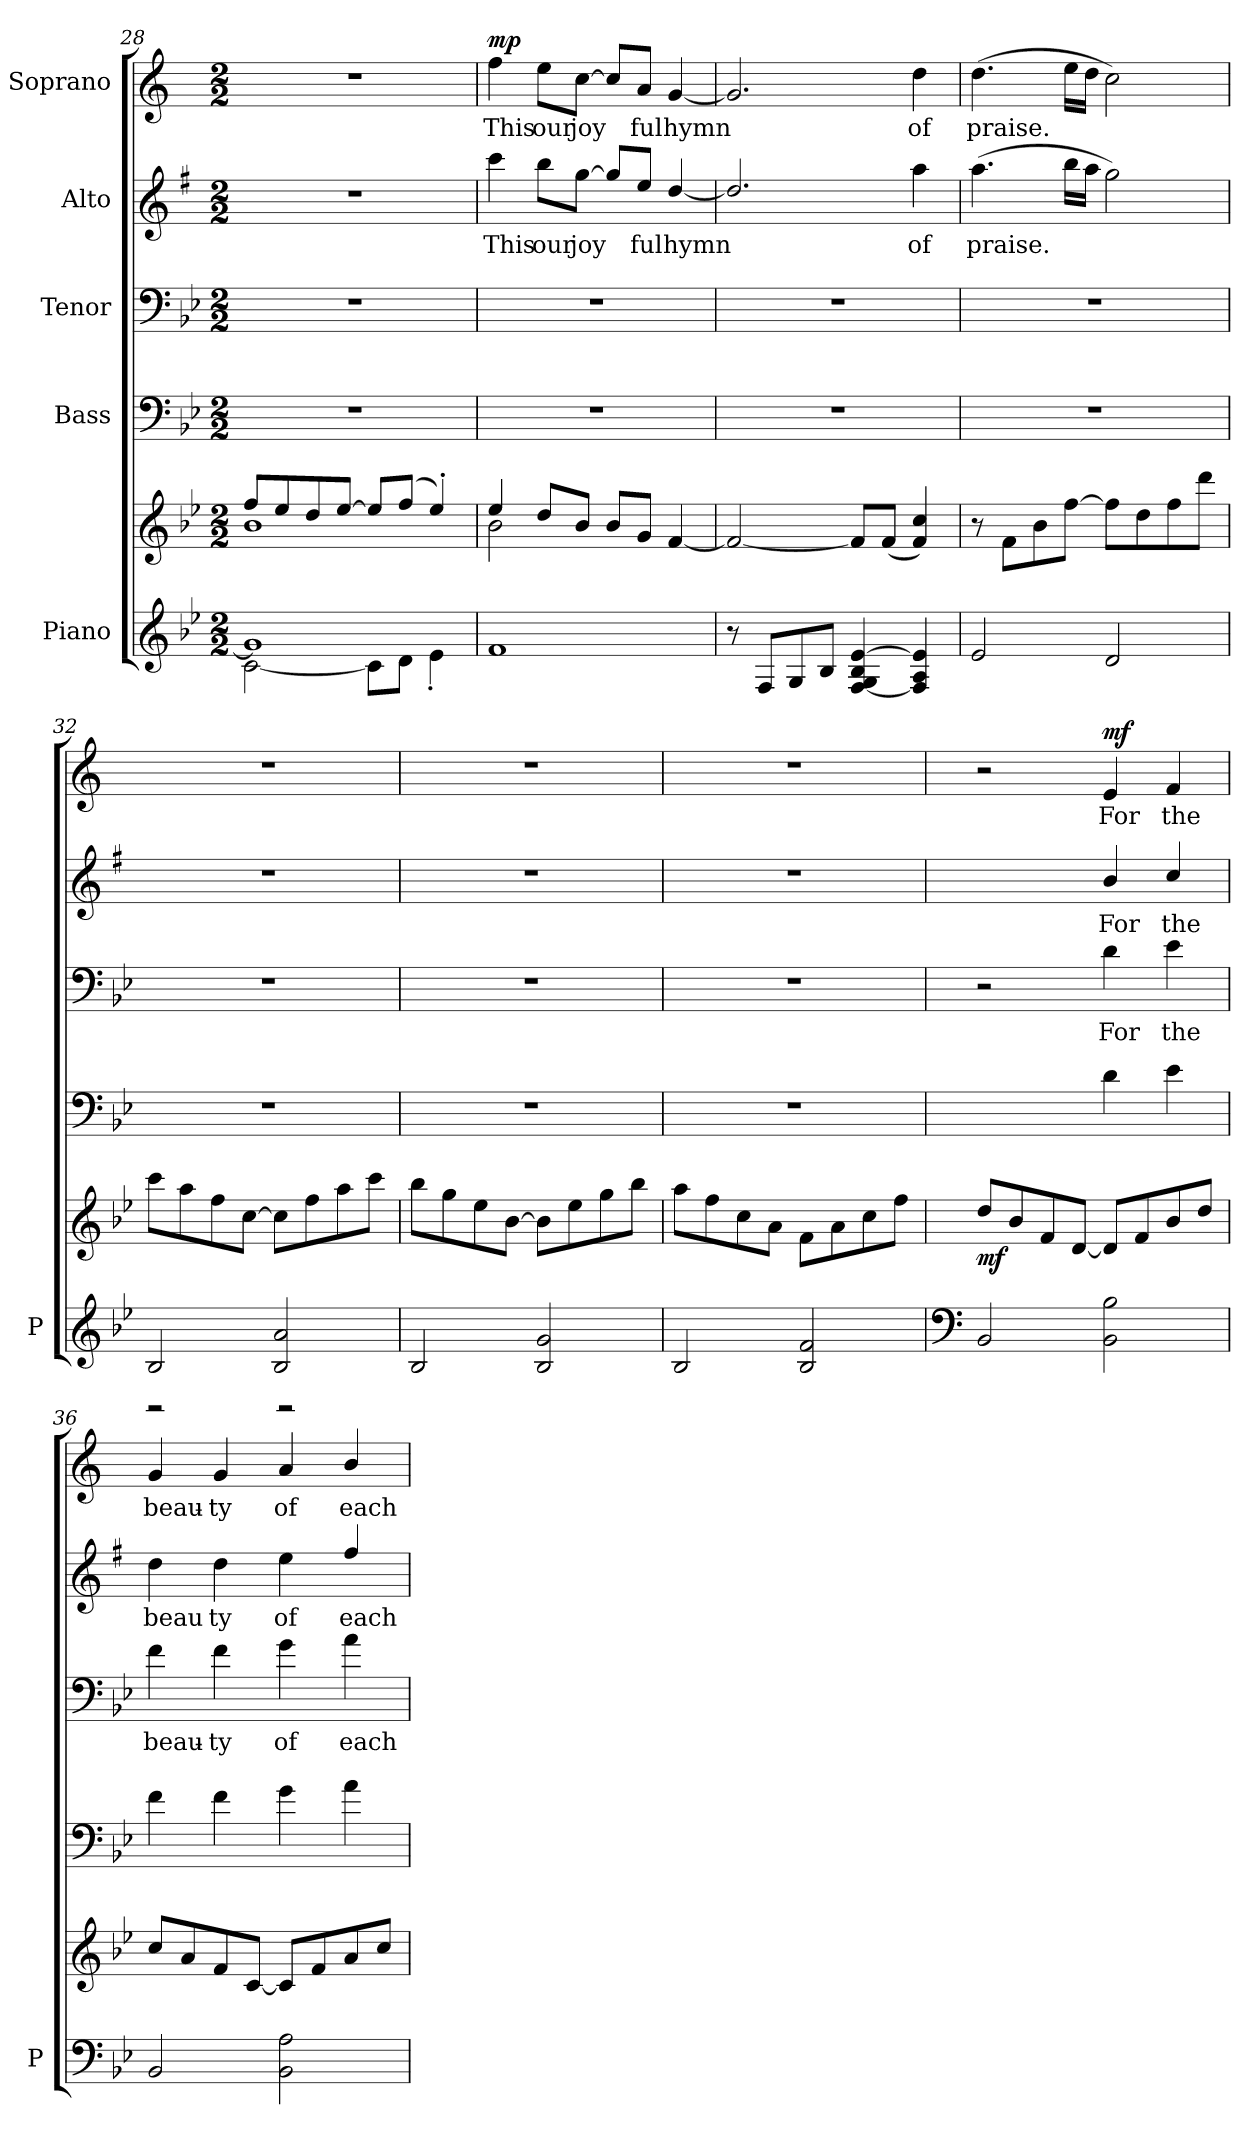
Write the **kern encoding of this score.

**kern	**kern	**dynam	**kern	**kern	**text	**kern	**text	**kern	**text	**dynam
*part5	*part5	*part5	*part4	*part3	*part3	*part2	*part2	*part1	*part1	*part1
*staff6	*staff5	*staff5/6	*staff4	*staff3	*staff3	*staff2	*staff2	*staff1	*staff1	*staff1
*I"Piano	*	*	*I"Bass	*I"Tenor	*	*I"Alto	*	*I"Soprano	*	*
*I'P	*	*	*	*	*	*	*	*	*	*
*clefG2	*clefG2	*	*clefF4	*clefF4	*	*clefG2	*	*clefG2	*	*
*	*	*	*ITrd12c21	*ITrd8c14	*	*ITrd5c9	*	*ITrd1c2	*	*
*k[b-e-]	*k[b-e-]	*	*k[b-e-]	*k[b-e-]	*	*k[b-e-]	*	*k[b-e-]	*	*
*B-:	*B-:	*	*B-:	*B-:	*	*B-:	*	*B-:	*	*
*M2/2	*M2/2	*	*M2/2	*M2/2	*	*M2/2	*	*M2/2	*	*
=28	=28	=28	=28	=28	=28	=28	=28	=28	=28	=28
*^	*^	*	*	*	*	*	*	*	*	*
1g]	[2c\	8ff/L	1b-	.	1r	1r	.	1r	.	1r	.	.
.	.	8ee-/	.	.	.	.	.	.	.	.	.	.
.	.	8dd/	.	.	.	.	.	.	.	.	.	.
.	.	[8ee-/J	.	.	.	.	.	.	.	.	.	.
.	8c\L]	8ee-/L]	.	.	.	.	.	.	.	.	.	.
.	8d\J	(>8ff/J	.	.	.	.	.	.	.	.	.	.
.	4e-'\	4ee-'/)	.	.	.	.	.	.	.	.	.	.
!!LO:PB:g=z
=29	=29	=29	=29	=29	=29	=29	=29	=29	=29	=29	=29	=29
!	!	!	!	!	!	!	!	!	!LO:LY:b	!	!LO:LY:b	!LO:DY:a
*v	*v	*	*	*	*	*	*	*	*	*	*	*
1f	4ee-/	2b-\	.	1r	1r	.	4ee-\	This	4ee-\	This	mp
!	!	!	!	!	!	!	!	!LO:LY:b	!	!LO:LY:b	!
.	8dd/L	.	.	.	.	.	8dd\L	our	8dd\L	our	.
!	!	!	!	!	!	!	!	!LO:LY:b	!	!LO:LY:b	!
.	8b-/J	.	.	.	.	.	[8b-\J	joy­	[8b-\J	joy­	.
.	8b-/L	2ryy	.	.	.	.	8b-/L]	.	8b-/L]	.	.
!	!	!	!	!	!	!	!	!LO:LY:b	!	!LO:LY:b	!
.	8g/J	.	.	.	.	.	8g/J	ful	8g/J	ful	.
!	!	!	!	!	!	!	!	!LO:LY:b	!	!LO:LY:b	!
.	[4f/	.	.	.	.	.	[4f/	hymn	[4f/	hymn	.
*	*v	*v	*	*	*	*	*	*	*	*	*
=30	=30	=30	=30	=30	=30	=30	=30	=30	=30	=30
8r	2f/_	.	1r	1r	.	2.f/]	.	2.f/]	.	.
8F/L	.	.	.	.	.	.	.	.	.	.
8G/	.	.	.	.	.	.	.	.	.	.
8B-/J	.	.	.	.	.	.	.	.	.	.
[4F/ 4G/ 4B-/ [4e-/	8f/L]	.	.	.	.	.	.	.	.	.
.	(8f/J	.	.	.	.	.	.	.	.	.
!	!	!	!	!	!	!	!LO:LY:b	!	!LO:LY:b	!
4F/] 4A/ 4e-/]	4f/ 4cc/)	.	.	.	.	4cc\	of	4cc\	of	.
=31	=31	=31	=31	=31	=31	=31	=31	=31	=31	=31
!	!	!	!	!	!	!	!LO:LY:b	!	!LO:LY:b	!
2e-/	8r	.	1r	1r	.	(>4.cc\	praise.	(>4.cc\	praise.	.
.	8f\L	.	.	.	.	.	.	.	.	.
.	8b-\	.	.	.	.	.	.	.	.	.
.	[8ff\J	.	.	.	.	16dd\LL	.	16dd\LL	.	.
.	.	.	.	.	.	16cc\JJ	.	16cc\JJ	.	.
2d/	8ff\L]	.	.	.	.	2b-\)	.	2b-\)	.	.
.	8dd\	.	.	.	.	.	.	.	.	.
.	8ff\	.	.	.	.	.	.	.	.	.
.	8ddd\J	.	.	.	.	.	.	.	.	.
=32	=32	=32	=32	=32	=32	=32	=32	=32	=32	=32
2B-/	8ccc\L	.	1r	1r	.	1r	.	1r	.	.
.	8aa\	.	.	.	.	.	.	.	.	.
.	8ff\	.	.	.	.	.	.	.	.	.
.	[8cc\J	.	.	.	.	.	.	.	.	.
2B-/ 2a/	8cc\L]	.	.	.	.	.	.	.	.	.
.	8ff\	.	.	.	.	.	.	.	.	.
.	8aa\	.	.	.	.	.	.	.	.	.
.	8ccc\J	.	.	.	.	.	.	.	.	.
!!LO:PB:g=z
=33	=33	=33	=33	=33	=33	=33	=33	=33	=33	=33
2B-/	8bb-\L	.	1r	1r	.	1r	.	1r	.	.
.	8gg\	.	.	.	.	.	.	.	.	.
.	8ee-\	.	.	.	.	.	.	.	.	.
.	[8b-\J	.	.	.	.	.	.	.	.	.
2B-/ 2g/	8b-\L]	.	.	.	.	.	.	.	.	.
.	8ee-\	.	.	.	.	.	.	.	.	.
.	8gg\	.	.	.	.	.	.	.	.	.
.	8bb-\J	.	.	.	.	.	.	.	.	.
=34	=34	=34	=34	=34	=34	=34	=34	=34	=34	=34
2B-/	8aa\L	.	1r	1r	.	1r	.	1r	.	.
.	8ff\	.	.	.	.	.	.	.	.	.
.	8cc\	.	.	.	.	.	.	.	.	.
.	8a\J	.	.	.	.	.	.	.	.	.
2B-/ 2f/	8f\L	.	.	.	.	.	.	.	.	.
.	8a\	.	.	.	.	.	.	.	.	.
.	8cc\	.	.	.	.	.	.	.	.	.
.	8ff\J	.	.	.	.	.	.	.	.	.
=35	=35	=35	=35	=35	=35	=35	=35	=35	=35	=35
*clefF4	*	*	*	*	*	*	*	*	*	*
*	*	*	*^	*	*	*^	*	*	*	*
!	!	!LO:DY:b	!	!	!	!	!	!	!	!	!	!
2BB-/	8dd/L	mf	1ryy	2ryy	2r	.	1ryy	2ryy	.	2r	.	.
.	8b-/	.	.	.	.	.	.	.	.	.	.	.
.	8f/	.	.	.	.	.	.	.	.	.	.	.
.	[8d/J	.	.	.	.	.	.	.	.	.	.	.
!	!	!	!	!	!	!LO:LY:b	!	!	!LO:LY:b	!	!LO:LY:b	!LO:DY:a
2BB-\ 2B-\	8d/L]	.	.	4D\	4D\	For	.	4d/	For	4d/	For	mf
.	8f/	.	.	.	.	.	.	.	.	.	.	.
!	!	!	!	!	!	!LO:LY:b	!	!	!LO:LY:b	!	!LO:LY:b	!
.	8b-/	.	.	4E-\	4E-\	the	.	4e-/	the	4e-/	the	.
.	8dd/J	.	.	.	.	.	.	.	.	.	.	.
=36	=36	=36	=36	=36	=36	=36	=36	=36	=36	=36	=36	=36
!	!	!	!	!	!	!LO:LY:b	!	!	!LO:LY:b	!	!LO:LY:b	!
*	*	*	*	*	*	*	*	*	*	*^	*	*
2BB-/	8cc/L	.	1ryy	4F\	4F\	beau-	1ryy	4f\	beau­	4f/	2reee	beau-	.
.	8a/	.	.	.	.	.	.	.	.	.	.	.	.
!	!	!	!	!	!	!LO:LY:b	!	!	!LO:LY:b	!	!	!LO:LY:b	!
.	8f/	.	.	4F\	4F\	-ty	.	4f\	ty	4f/	.	-ty	.
.	[8c/J	.	.	.	.	.	.	.	.	.	.	.	.
!	!	!	!	!	!	!LO:LY:b	!	!	!LO:LY:b	!	!	!LO:LY:b	!
2BB-\ 2A\	8c/L]	.	.	4G\	4G\	of	.	4g\	of	4g/	2reee	of	.
.	8f/	.	.	.	.	.	.	.	.	.	.	.	.
!	!	!	!	!	!	!LO:LY:b	!	!	!LO:LY:b	!	!	!LO:LY:b	!
.	8a/	.	.	4A\	4A\	each	.	4a/	each	4a/	.	each	.
.	8cc/J	.	.	.	.	.	.	.	.	.	.	.	.
*	*	*	*	*	*	*	*v	*v	*	*	*	*	*
*	*	*	*v	*v	*	*	*	*	*v	*v	*	*
=	=	=	=	=	=	=	=	=	=	=
*-	*-	*-	*-	*-	*-	*-	*-	*-	*-	*-
